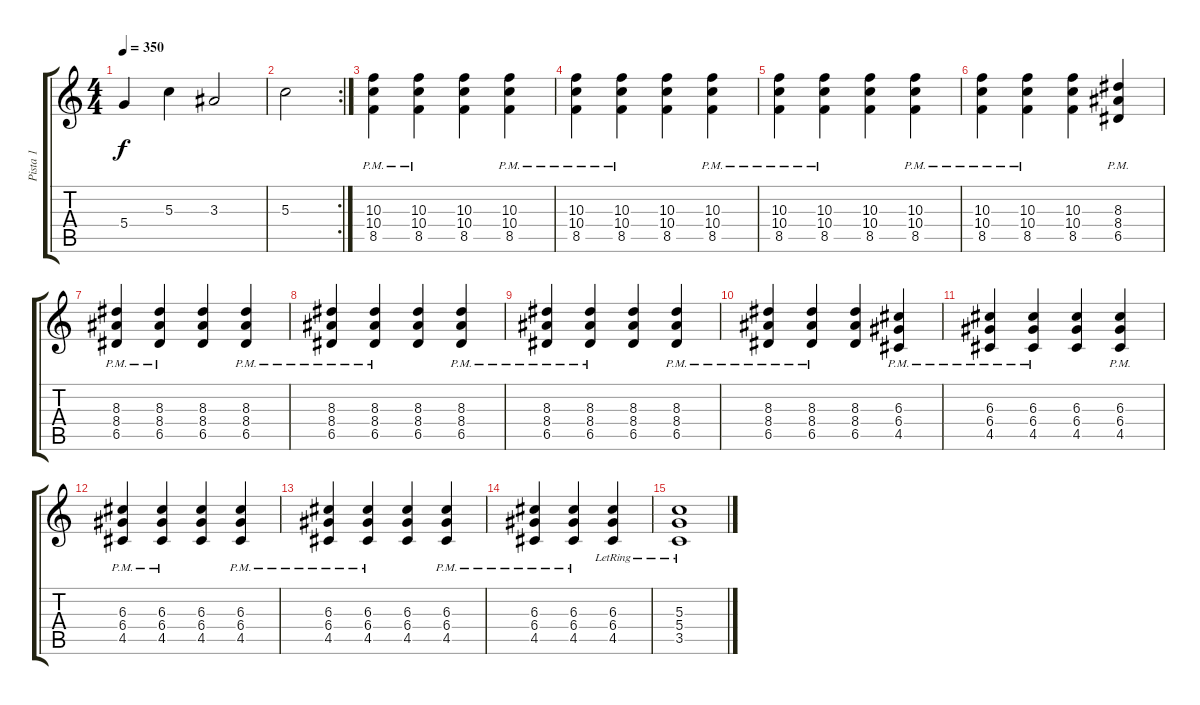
\track ("Pista 1" "Pista 1") {instrument distortionguitar}
\staff {score tabs}
\tuning (E4 B3 G3 D3 A2 E2) {hide}
\ts (4 4)
\tempo 350
\clef g2
\ks c
5.4.4{dy f} 5.3.4 3.3.2 |
\rc 2
5.3.2 |
(10.3{pm} 10.4{pm} 8.5{pm}).4 (10.3{pm} 10.4{pm} 8.5{pm}).4 (10.3 10.4 8.5).4 (10.3{pm} 10.4{pm} 8.5{pm}).4 |
(10.3{pm} 10.4{pm} 8.5{pm}).4 (10.3{pm} 10.4{pm} 8.5{pm}).4 (10.3 10.4 8.5).4 (10.3{pm} 10.4{pm} 8.5{pm}).4 |
(10.3{pm} 10.4{pm} 8.5{pm}).4 (10.3{pm} 10.4{pm} 8.5{pm}).4 (10.3 10.4 8.5).4 (10.3{pm} 10.4{pm} 8.5{pm}).4 |
(10.3{pm} 10.4{pm} 8.5{pm}).4 (10.3{pm} 10.4{pm} 8.5{pm}).4 (10.3 10.4 8.5).4 (8.3{pm} 8.4{pm} 6.5{pm}).4 |
(8.3{pm} 8.4{pm} 6.5{pm}).4 (8.3{pm} 8.4{pm} 6.5{pm}).4 (8.3 8.4 6.5).4 (8.3{pm} 8.4{pm} 6.5{pm}).4 |
(8.3{pm} 8.4{pm} 6.5{pm}).4 (8.3{pm} 8.4{pm} 6.5{pm}).4 (8.3 8.4 6.5).4 (8.3{pm} 8.4{pm} 6.5{pm}).4 |
(8.3{pm} 8.4{pm} 6.5{pm}).4 (8.3{pm} 8.4{pm} 6.5{pm}).4 (8.3 8.4 6.5).4 (8.3{pm} 8.4{pm} 6.5{pm}).4 |
(8.3{pm} 8.4{pm} 6.5{pm}).4 (8.3{pm} 8.4{pm} 6.5{pm}).4 (8.3 8.4 6.5).4 (6.3{pm} 6.4{pm} 4.5{pm}).4 |
(6.3{pm} 6.4{pm} 4.5{pm}).4 (6.3{pm} 6.4{pm} 4.5{pm}).4 (6.3 6.4 4.5).4 (6.3{pm} 6.4{pm} 4.5{pm}).4 |
(6.3{pm} 6.4{pm} 4.5{pm}).4 (6.3{pm} 6.4{pm} 4.5{pm}).4 (6.3 6.4 4.5).4 (6.3{pm} 6.4{pm} 4.5{pm}).4 |
(6.3{pm} 6.4{pm} 4.5{pm}).4 (6.3{pm} 6.4{pm} 4.5{pm}).4 (6.3 6.4 4.5).4 (6.3{pm} 6.4{pm} 4.5{pm}).4 |
(6.3{pm} 6.4{pm} 4.5{pm}).4 (6.3{pm} 6.4{pm} 4.5{pm}).4 (6.3{lr} 6.4{lr} 4.5{lr}).4 |
(5.3{lr} 5.4{lr} 3.5{lr}).1
